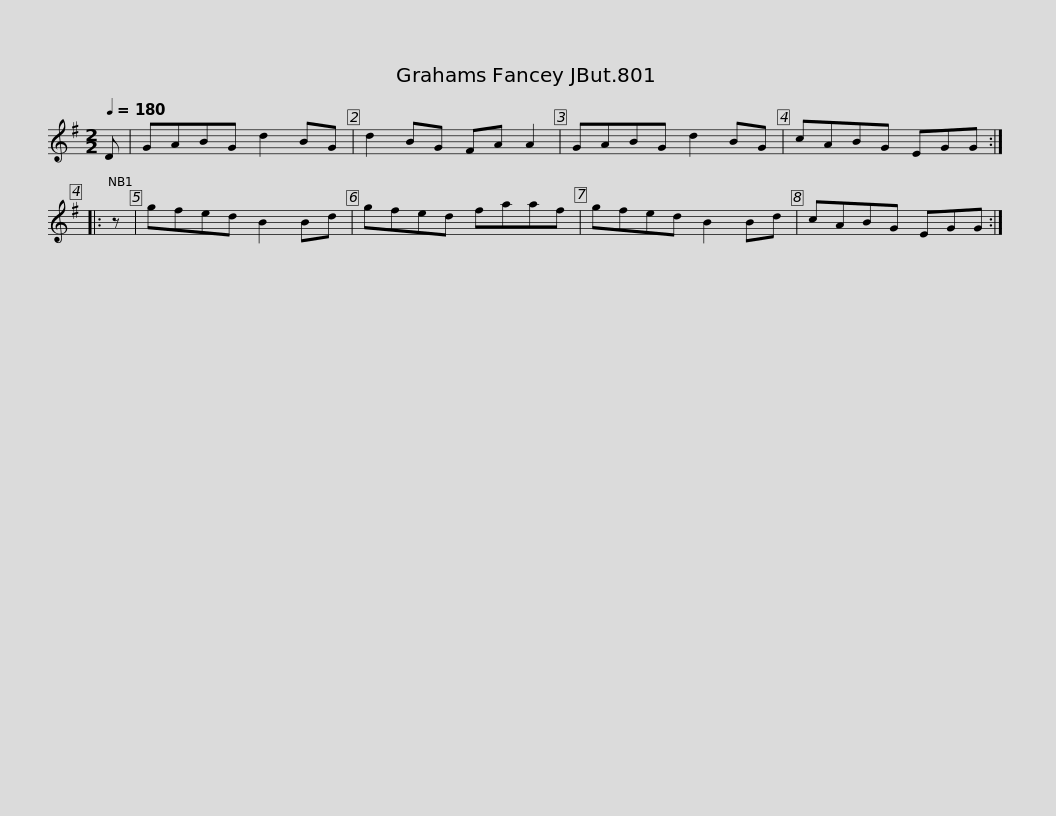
X:1
L:1/8
Q:1/4=180
M:2/2
I:linebreak $
K:G
V:1 treble
V:1
 D | GABG d2 BG | d2 BG FA A2 | GABG d2 BG | cABG EGG :: %5
 z | gfed B2 Bd |$ gfed faaf | gfed B2 Bd | cABG EGG :| %10
